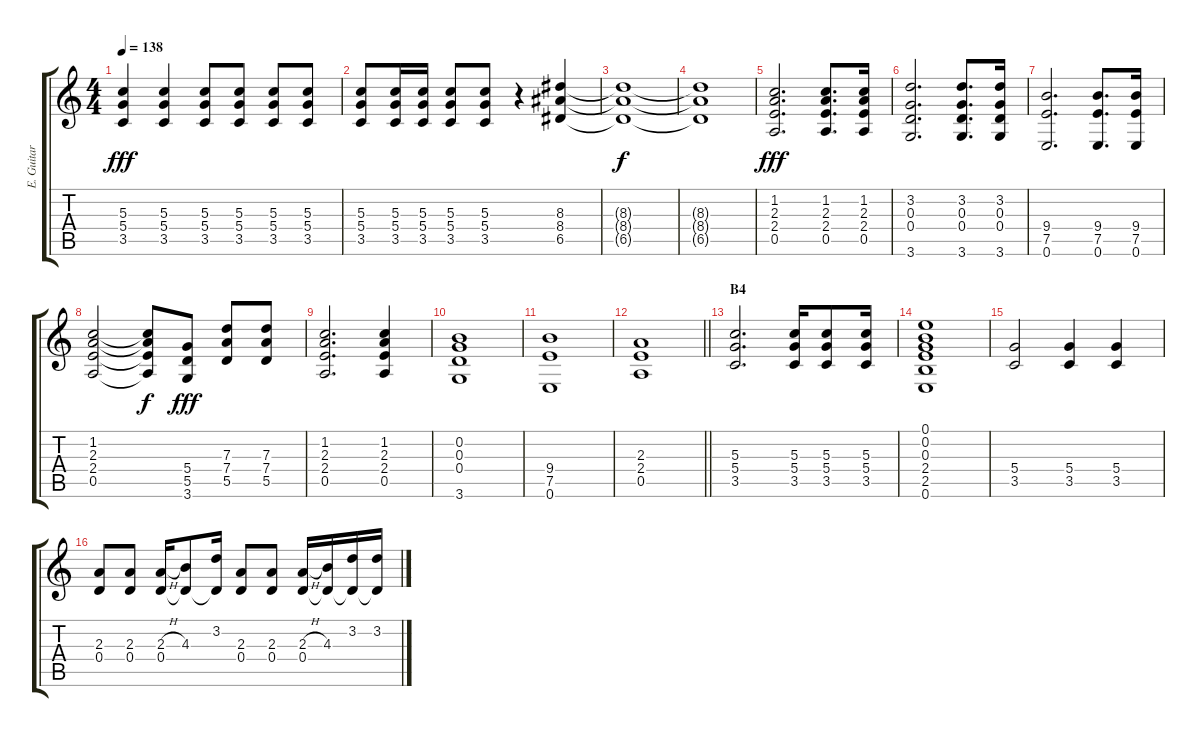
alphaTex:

\track ("E. Guitar 3" "E. Guitar ") {instrument distortionguitar}
\staff {score tabs}
\tuning (E4 B3 G3 D3 A2 E2) {hide}
\ts (4 4)
\tempo 138
\clef g2
\ks c
(5.3 5.4 3.5).4{dy fff} (5.3 5.4 3.5).4 (5.3 5.4 3.5).8 (5.3 5.4 3.5).8 (5.3 5.4 3.5).8 (5.3 5.4 3.5).8 |
(5.3 5.4 3.5).8 (5.3 5.4 3.5).16 (5.3 5.4 3.5).16 (5.3 5.4 3.5).8 (5.3 5.4 3.5).8 r.4 (8.3 8.4 6.5).4 |
(8.3{t} 8.4{t} 6.5{t}).1{dy f} |
(8.3{t} 8.4{t} 6.5{t}).1 |
(1.2 2.3 2.4 0.5).2{d dy fff} (1.2 2.3 2.4 0.5).8{d} (1.2 2.3 2.4 0.5).16 |
(3.2 0.3 0.4 3.6).2{d} (3.2 0.3 0.4 3.6).8{d} (3.2 0.3 0.4 3.6).16 |
(9.4 7.5 0.6).2{d} (9.4 7.5 0.6).8{d} (9.4 7.5 0.6).16 |
(1.2 2.3 2.4 0.5).2 (1.2{t} 2.3{t} 2.4{t} 0.5{t}).8{dy f} (5.4 5.5 3.6).8{dy fff} (7.3 7.4 5.5).8 (7.3 7.4 5.5).8 |
(1.2 2.3 2.4 0.5).2{d} (1.2 2.3 2.4 0.5).4 |
(0.2 0.3 0.4 3.6).1 |
(9.4 7.5 0.6).1 |
\barLineRight lightlight
(2.3 2.4 0.5).1 |
\section ("" "B4")
(5.3 5.4 3.5).2{d} (5.3 5.4 3.5).16 (5.3 5.4 3.5).8 (5.3 5.4 3.5).16 |
(0.1 0.2 0.3 2.4 2.5 0.6).1 |
(5.4 3.5).2 (5.4 3.5).4 (5.4 3.5).4 |
(2.3 0.4).8 (2.3 0.4).8 (2.3{h} 0.4).16 (4.3 0.4{t}).8 (3.2 0.4{t}).16 (2.3 0.4).8 (2.3 0.4).8 (2.3{h} 0.4).16 (4.3 0.4{t}).16 (3.2 0.4{t}).16 (3.2 0.4{t}).16
